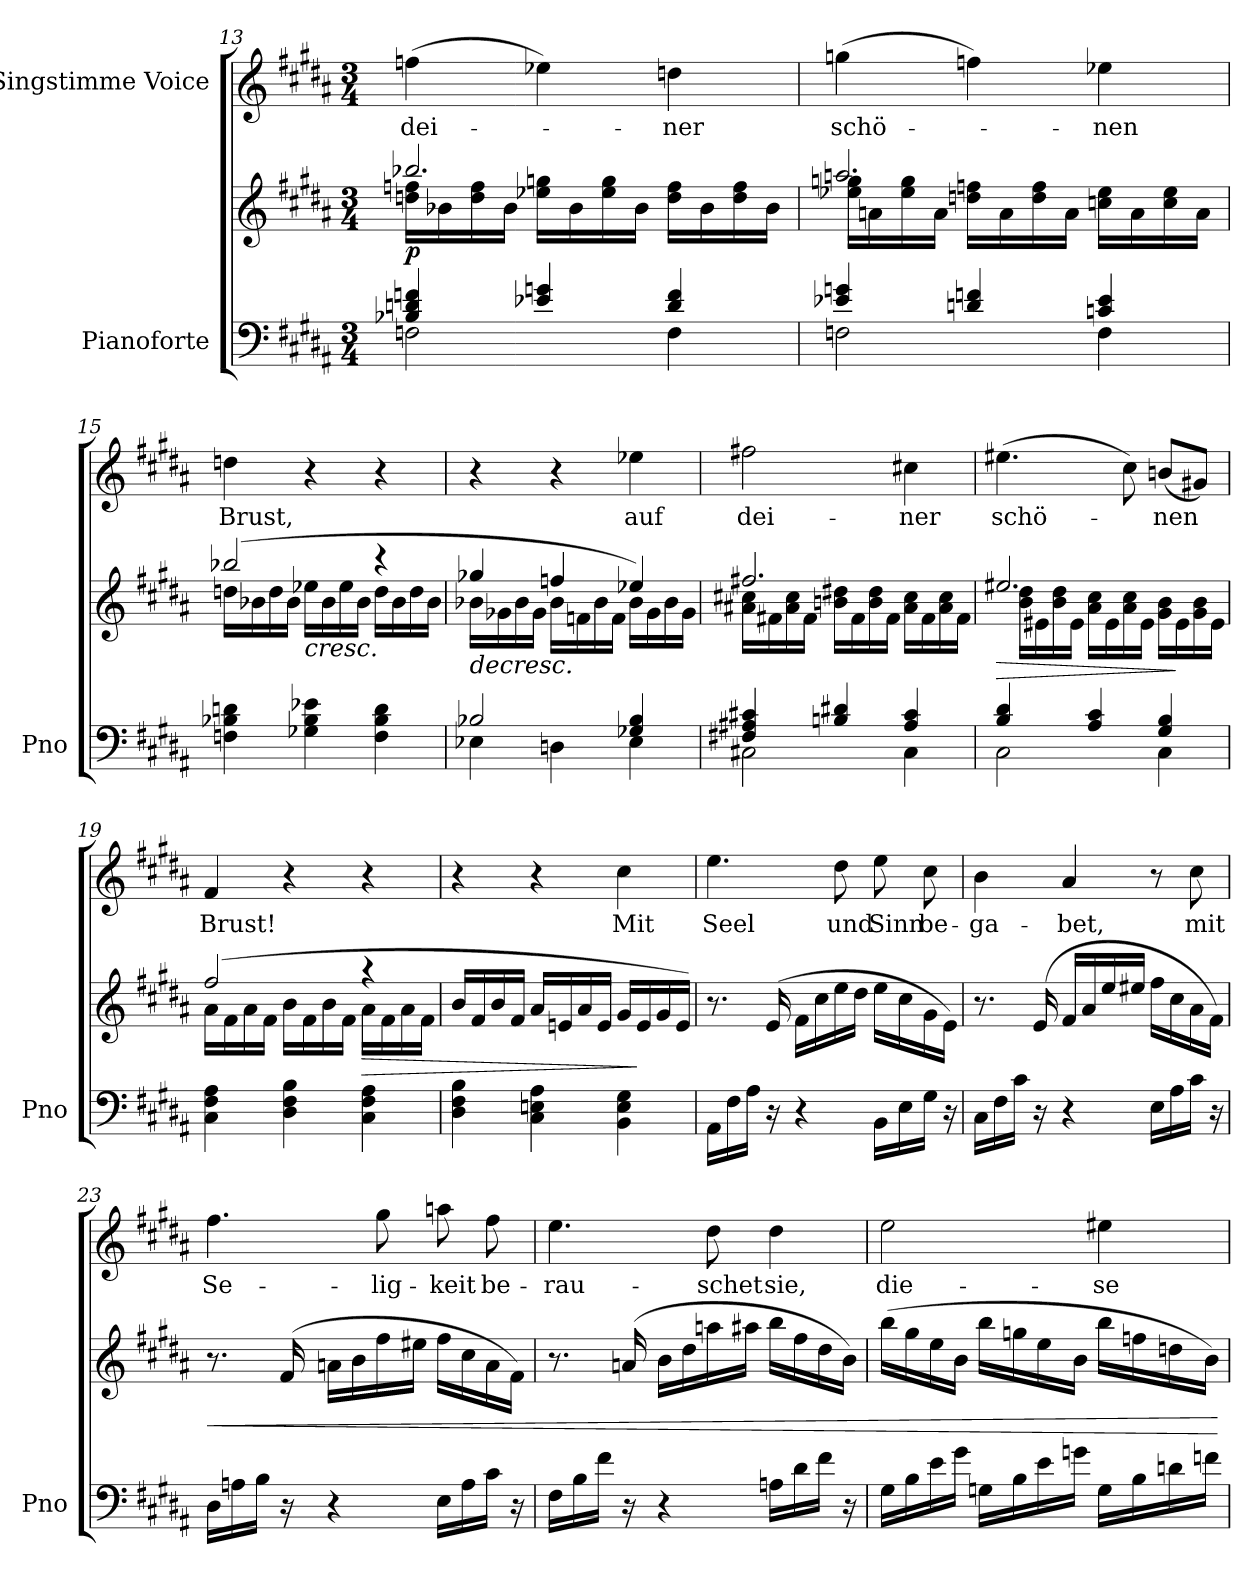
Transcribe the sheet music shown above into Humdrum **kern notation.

**kern	**kern	**dynam	**kern	**text
*part2	*part2	*part2	*part1	*part1
*staff3	*staff2	*staff2/3	*staff1	*staff1
*I"Pianoforte	*	*	*I"Singstimme Voice	*
*I'Pno	*	*	*	*
!!LO:PB:g=z
*clefF4	*clefG2	*	*clefG2	*
*k[f#c#g#d#a#]	*k[f#c#g#d#a#]	*	*k[f#c#g#d#a#]	*
*M3/4	*M3/4	*	*M3/4	*
=13	=13	=13	=13	=13
*^	*^	*	*	*
!	!	!	!	!LO:DY:b	!	!LO:LY:b
4B-X/ 4dn/ 4fn/	2Fn\	2.bb-X/	16ddn\ 16ffn\LL	p	(4ffn\	dei-
.	.	.	16b-X\	.	.	.
.	.	.	16dd\ 16ff\	.	.	.
.	.	.	16b-\JJ	.	.	.
4e-X/ 4gn/	.	.	16ee-X\ 16ggn\LL	.	4ee-X\)	.
.	.	.	16b-\	.	.	.
.	.	.	16ee-\ 16gg\	.	.	.
.	.	.	16b-\JJ	.	.	.
!	!	!	!	!	!	!LO:LY:b
4d/ 4f/	4F\	.	16dd\ 16ff\LL	.	4ddn\	-ner
.	.	.	16b-\	.	.	.
.	.	.	16dd\ 16ff\	.	.	.
.	.	.	16b-\JJ	.	.	.
=14	=14	=14	=14	=14	=14	=14
!	!	!	!	!	!	!LO:LY:b
4e-X/ 4gn/	2Fn\	2.aan/	16ee-X\ 16ggn\LL	.	(4ggn\	schö-
.	.	.	16an\	.	.	.
.	.	.	16ee-\ 16gg\	.	.	.
.	.	.	16a\JJ	.	.	.
4dn/ 4fn/	.	.	16ddn\ 16ffn\LL	.	4ffn\)	.
.	.	.	16a\	.	.	.
.	.	.	16dd\ 16ff\	.	.	.
.	.	.	16a\JJ	.	.	.
!	!	!	!	!	!	!LO:LY:b
4cn/ 4e-/	4F\	.	16ccn\ 16ee-\LL	.	4ee-X\	-nen
.	.	.	16a\	.	.	.
.	.	.	16cc\ 16ee-\	.	.	.
.	.	.	16a\JJ	.	.	.
*v	*v	*	*	*	*	*
!!LO:LB:g=z
=15	=15	=15	=15	=15	=15
!	!	!	!	!	!LO:LY:b
4Fn\ 4B-X\ 4dn\	(2bb-X/	16ddn\LL	.	4ddn\	Brust,
.	.	16b-X\	.	.	.
.	.	16dd\	.	.	.
.	.	16b-\JJ	.	.	.
!	!	!	!LO:HP:b	!	!
4G-X\ 4B-\ 4e-X\	.	16ee-X\LL	<	4r	.
.	.	16b-\	.	.	.
.	.	16ee-\	.	.	.
.	.	16b-\JJ	.	.	.
4F\ 4B-\ 4d\	4r	16dd\LL	.	4r	.
.	.	16b-\	.	.	.
.	.	16dd\	.	.	.
.	.	16b-\JJ	.	.	.
!!LO:LB:g=z
=16	=16	=16	=16	=16	=16
*^	*	*	*	*	*
!	!	!	!	!LO:HP:b	!	!
2B-X/	4E-X\	4gg-X/	16b-X\LL	>	4r	.
.	.	.	16g-X\	.	.	.
.	.	.	16b-\	.	.	.
.	.	.	16g-\JJ	.	.	.
.	4Dn\	4ffn/	16b-\LL	.	4r	.
.	.	.	16fn\	.	.	.
.	.	.	16b-\	.	.	.
.	.	.	16f\JJ	.	.	.
!	!	!	!	!	!	!LO:LY:b
4E-\	4G-X/ 4B-/	4ee-X/)	16b-\LL	[	4ee-X\	auf
.	.	.	16g-\	.	.	.
.	.	.	16b-\	.	.	.
.	.	.	16g-\JJ	.	.	.
=17	=17	=17	=17	=17	=17	=17
!	!	!	!	!	!	!LO:LY:b
4F#X/ 4A#X/ 4c#X/	2C#X\	2.ff#X/	16a#X\ 16cc#X\LL	.	2ff#X\	dei-
.	.	.	16f#X\	.	.	.
.	.	.	16a#\ 16cc#\	.	.	.
.	.	.	16f#\JJ	.	.	.
4Bn/ 4d#X/	.	.	16bn\ 16dd#X\LL	.	.	.
.	.	.	16f#\	.	.	.
.	.	.	16b\ 16dd#\	.	.	.
.	.	.	16f#\JJ	.	.	.
!	!	!	!	!	!	!LO:LY:b
4A#/ 4c#/	4C#\	.	16a#\ 16cc#\LL	.	4cc#X\	-ner
.	.	.	16f#\	.	.	.
.	.	.	16a#\ 16cc#\	.	.	.
.	.	.	16f#\JJ	.	.	.
!!LO:LB:g=z
=18	=18	=18	=18	=18	=18	=18
!	!	!	!	!LO:HP:b	!	!LO:LY:b
4B/ 4d#/	2C#\	2.ee#X/	16b\ 16dd#\LL	>	(4.ee#X\	schö-
.	.	.	16e#X\	.	.	.
.	.	.	16b\ 16dd#\	.	.	.
.	.	.	16e#\JJ	.	.	.
4A#/ 4c#/	.	.	16a#\ 16cc#\LL	.	.	.
.	.	.	16e#\	.	.	.
.	.	.	16a#\ 16cc#\	.	8cc#\)	.
.	.	.	16e#\JJ	.	.	.
!	!	!	!	!	!	!LO:LY:b
4G#/ 4B/	4C#\	.	16g#\ 16b\LL	.	(8bn/L	-nen
.	.	.	16e#\	]	.	.
.	.	.	16g#\ 16b\	.	8g#X/J)	.
.	.	.	16e#\JJ	.	.	.
*v	*v	*	*	*	*	*
!!LO:PB:g=z
=19	=19	=19	=19	=19	=19
!	!	!	!	!	!LO:LY:b
4C#\ 4F#\ 4A#\	(2ff#/	16a#\LL	.	4f#/	Brust!
.	.	16f#\	.	.	.
.	.	16a#\	.	.	.
.	.	16f#\JJ	.	.	.
4D#\ 4F#\ 4B\	.	16b\LL	.	4r	.
.	.	16f#\	.	.	.
.	.	16b\	.	.	.
.	.	16f#\JJ	.	.	.
!	!	!	!LO:HP:b	!	!
4C#\ 4F#\ 4A#\	4r	16a#\LL	>	4r	.
.	.	16f#\	.	.	.
.	.	16a#\	.	.	.
.	.	16f#\JJ	.	.	.
*	*v	*v	*	*	*
=20	=20	=20	=20	=20
4D#\ 4F#\ 4B\	16b/LL	.	4r	.
.	16f#/	.	.	.
.	16b/	.	.	.
.	16f#/JJ	.	.	.
4C#\ 4En\ 4A#\	16a#/LL	.	4r	.
.	16en/	.	.	.
.	16a#/	.	.	.
.	16e/JJ	.	.	.
!	!	!	!	!LO:LY:b
4BB\ 4E\ 4G#\	16g#/LL	.	4cc#\	Mit
.	16e/	]	.	.
.	16g#/	.	.	.
.	16e/JJ)	.	.	.
!!LO:LB:g=z
=21	=21	=21	=21	=21
!	!	!	!	!LO:LY:b
16AA#\LL	8.r	.	4.ee\	Seel
16F#\	.	.	.	.
16A#\JJ	.	.	.	.
16r	(16e/	.	.	.
4r	16f#\LL	.	.	.
.	16cc#\	.	.	.
!	!	!	!	!LO:LY:b
.	16ee\	.	8dd#\	und
.	16dd#\JJ	.	.	.
!	!	!	!	!LO:LY:b
16BB\LL	16ee\LL	.	8ee\	Sinn
16E\	16cc#\	.	.	.
!	!	!	!	!LO:LY:b
16G#\JJ	16g#\	.	8cc#\	be-
16r	16e\JJ)	.	.	.
!!LO:LB:g=z
=22	=22	=22	=22	=22
!	!	!	!	!LO:LY:b
16C#\LL	8.r	.	4b\	-ga-
16F#\	.	.	.	.
16c#\JJ	.	.	.	.
16r	(16e/	.	.	.
!	!	!	!	!LO:LY:b
4r	16f#/LL	.	4a#/	-bet,
.	16a#/	.	.	.
.	16ee/	.	.	.
.	16ee#X/JJ	.	.	.
16E\LL	16ff#\LL	.	8r	.
16A#\	16cc#\	.	.	.
!	!	!	!	!LO:LY:b
16c#\JJ	16a#\	.	8cc#\	mit
16r	16f#\JJ)	.	.	.
=23	=23	=23	=23	=23
!	!	!LO:HP:b	!	!LO:LY:b
16D#\LL	8.r	<	4.ff#\	Se-
16An\	.	.	.	.
16B\JJ	.	.	.	.
16r	(16f#/	.	.	.
4r	16an\LL	.	.	.
.	16b\	.	.	.
!	!	!	!	!LO:LY:b
.	16ff#\	.	8gg#\	-lig-
.	16ee#X\JJ	.	.	.
!	!	!	!	!LO:LY:b
16E\LL	16ff#\LL	.	8aan\	-keit
16A\	16cc#\	.	.	.
!	!	!	!	!LO:LY:b
16c#\JJ	16a\	.	8ff#\	be-
16r	16f#\JJ)	.	.	.
!!LO:LB:g=z
=24	=24	=24	=24	=24
!	!	!	!	!LO:LY:b
16F#\LL	8.r	.	4.ee\	-rau-
16B\	.	.	.	.
16f#\JJ	.	.	.	.
16r	(16an/	.	.	.
4r	16b\LL	]	.	.
.	16dd#\	.	.	.
!	!	!	!	!LO:LY:b
.	16aan\	.	8dd#\	-schet
.	16aa#X\JJ	.	.	.
!	!	!	!	!LO:LY:b
16An\LL	16bb\LL	.	4dd#\	sie,
16d#\	16ff#\	.	.	.
16f#\JJ	16dd#\	.	.	.
16r	16b\JJ)	.	.	.
!!LO:PB:g=z
=25	=25	=25	=25	=25
!	!	!	!	!LO:LY:b
16G#\LL	(16bb\LL	.	2ee\	die-
16B\	16gg#\	.	.	.
16e\	16ee\	.	.	.
16g#\JJ	16b\JJ	.	.	.
16Gn\LL	16bb\LL	.	.	.
16B\	16ggn\	.	.	.
16e\	16ee\	.	.	.
16gn\JJ	16b\JJ	.	.	.
!	!	!	!	!LO:LY:b
16G\LL	16bb\LL	.	4ee#X\	-se
16B\	16ffn\	.	.	.
16dn\	16ddn\	.	.	.
16fn\JJ	16b\JJ)	.	.	.
.	.	[	.	.
=	=	=	=	=
*-	*-	*-	*-	*-
